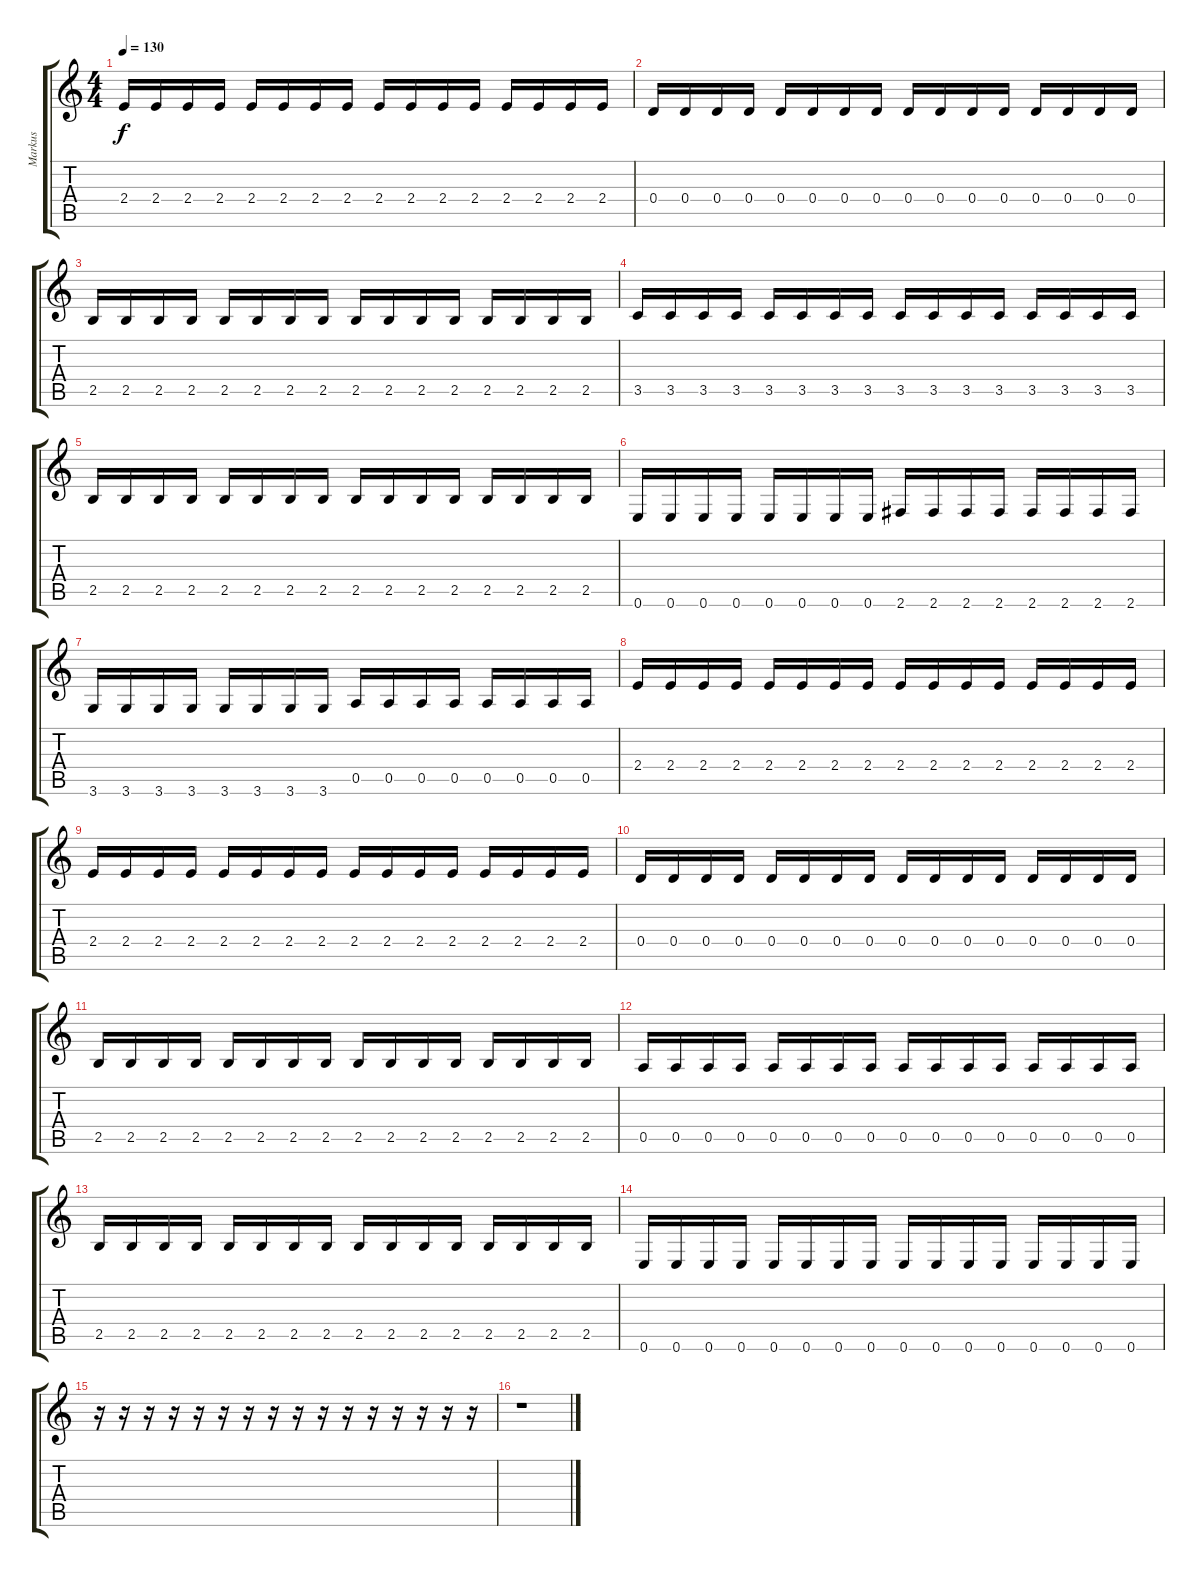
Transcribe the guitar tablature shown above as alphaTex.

\track ("Markus" "Markus") {instrument electricbasspick}
\staff {score tabs}
\tuning (E4 B3 G3 D3 A2 E2) {hide}
\ts (4 4)
\tempo 130
\clef g2
\ks c
2.4.16{dy f} 2.4.16 2.4.16 2.4.16 2.4.16 2.4.16 2.4.16 2.4.16 2.4.16 2.4.16 2.4.16 2.4.16 2.4.16 2.4.16 2.4.16 2.4.16 |
0.4.16 0.4.16 0.4.16 0.4.16 0.4.16 0.4.16 0.4.16 0.4.16 0.4.16 0.4.16 0.4.16 0.4.16 0.4.16 0.4.16 0.4.16 0.4.16 |
2.5.16 2.5.16 2.5.16 2.5.16 2.5.16 2.5.16 2.5.16 2.5.16 2.5.16 2.5.16 2.5.16 2.5.16 2.5.16 2.5.16 2.5.16 2.5.16 |
3.5.16 3.5.16 3.5.16 3.5.16 3.5.16 3.5.16 3.5.16 3.5.16 3.5.16 3.5.16 3.5.16 3.5.16 3.5.16 3.5.16 3.5.16 3.5.16 |
2.5.16 2.5.16 2.5.16 2.5.16 2.5.16 2.5.16 2.5.16 2.5.16 2.5.16 2.5.16 2.5.16 2.5.16 2.5.16 2.5.16 2.5.16 2.5.16 |
0.6.16 0.6.16 0.6.16 0.6.16 0.6.16 0.6.16 0.6.16 0.6.16 2.6.16 2.6.16 2.6.16 2.6.16 2.6.16 2.6.16 2.6.16 2.6.16 |
3.6.16 3.6.16 3.6.16 3.6.16 3.6.16 3.6.16 3.6.16 3.6.16 0.5.16 0.5.16 0.5.16 0.5.16 0.5.16 0.5.16 0.5.16 0.5.16 |
2.4.16 2.4.16 2.4.16 2.4.16 2.4.16 2.4.16 2.4.16 2.4.16 2.4.16 2.4.16 2.4.16 2.4.16 2.4.16 2.4.16 2.4.16 2.4.16 |
2.4.16 2.4.16 2.4.16 2.4.16 2.4.16 2.4.16 2.4.16 2.4.16 2.4.16 2.4.16 2.4.16 2.4.16 2.4.16 2.4.16 2.4.16 2.4.16 |
0.4.16 0.4.16 0.4.16 0.4.16 0.4.16 0.4.16 0.4.16 0.4.16 0.4.16 0.4.16 0.4.16 0.4.16 0.4.16 0.4.16 0.4.16 0.4.16 |
2.5.16 2.5.16 2.5.16 2.5.16 2.5.16 2.5.16 2.5.16 2.5.16 2.5.16 2.5.16 2.5.16 2.5.16 2.5.16 2.5.16 2.5.16 2.5.16 |
0.5.16 0.5.16 0.5.16 0.5.16 0.5.16 0.5.16 0.5.16 0.5.16 0.5.16 0.5.16 0.5.16 0.5.16 0.5.16 0.5.16 0.5.16 0.5.16 |
2.5.16 2.5.16 2.5.16 2.5.16 2.5.16 2.5.16 2.5.16 2.5.16 2.5.16 2.5.16 2.5.16 2.5.16 2.5.16 2.5.16 2.5.16 2.5.16 |
0.6.16 0.6.16 0.6.16 0.6.16 0.6.16 0.6.16 0.6.16 0.6.16 0.6.16 0.6.16 0.6.16 0.6.16 0.6.16 0.6.16 0.6.16 0.6.16 |
r.16 r.16 r.16 r.16 r.16 r.16 r.16 r.16 r.16 r.16 r.16 r.16 r.16 r.16 r.16 r.16 |
r.1
